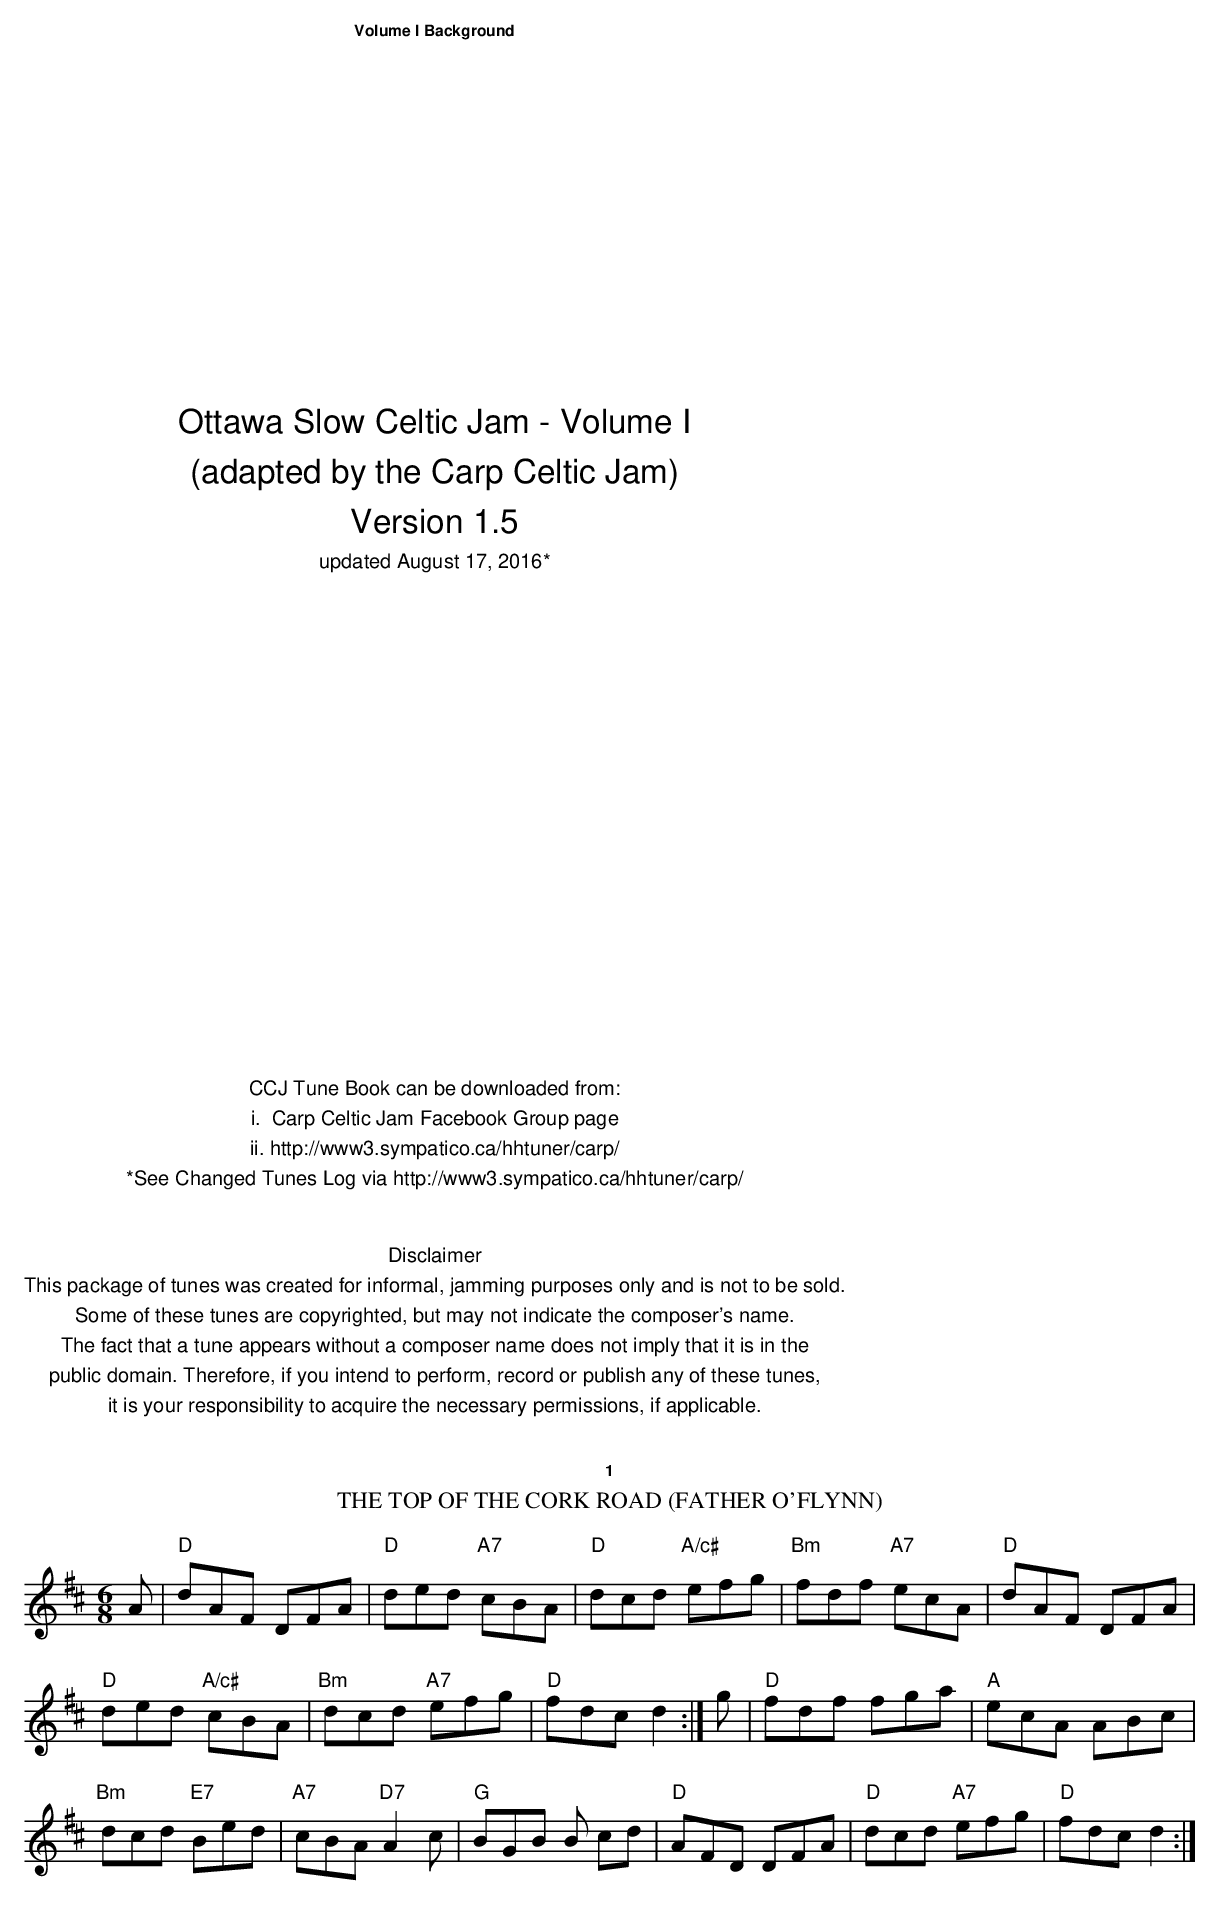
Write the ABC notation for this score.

X:1
T:The Top of the Cork Road (Father O'Flynn)
M:6/8
K:D
A|"D"dAF DFA|"D"ded "A7"cBA|"D"dcd "A/c#"efg|"Bm"fdf "A7"ecA| "D"dAF DFA|
"D"ded "A/c#"cBA|"Bm"dcd "A7"efg|"D"fdc d2:|\
 g|"D"fdf fga|"A"ecA ABc|
"Bm"dcd "E7"Bed|"A7"cBA "D7"A2c|"G"BGB B cd|\
"D"AFD DFA|"D"dcd "A7"efg|"D"fdc d2:|
